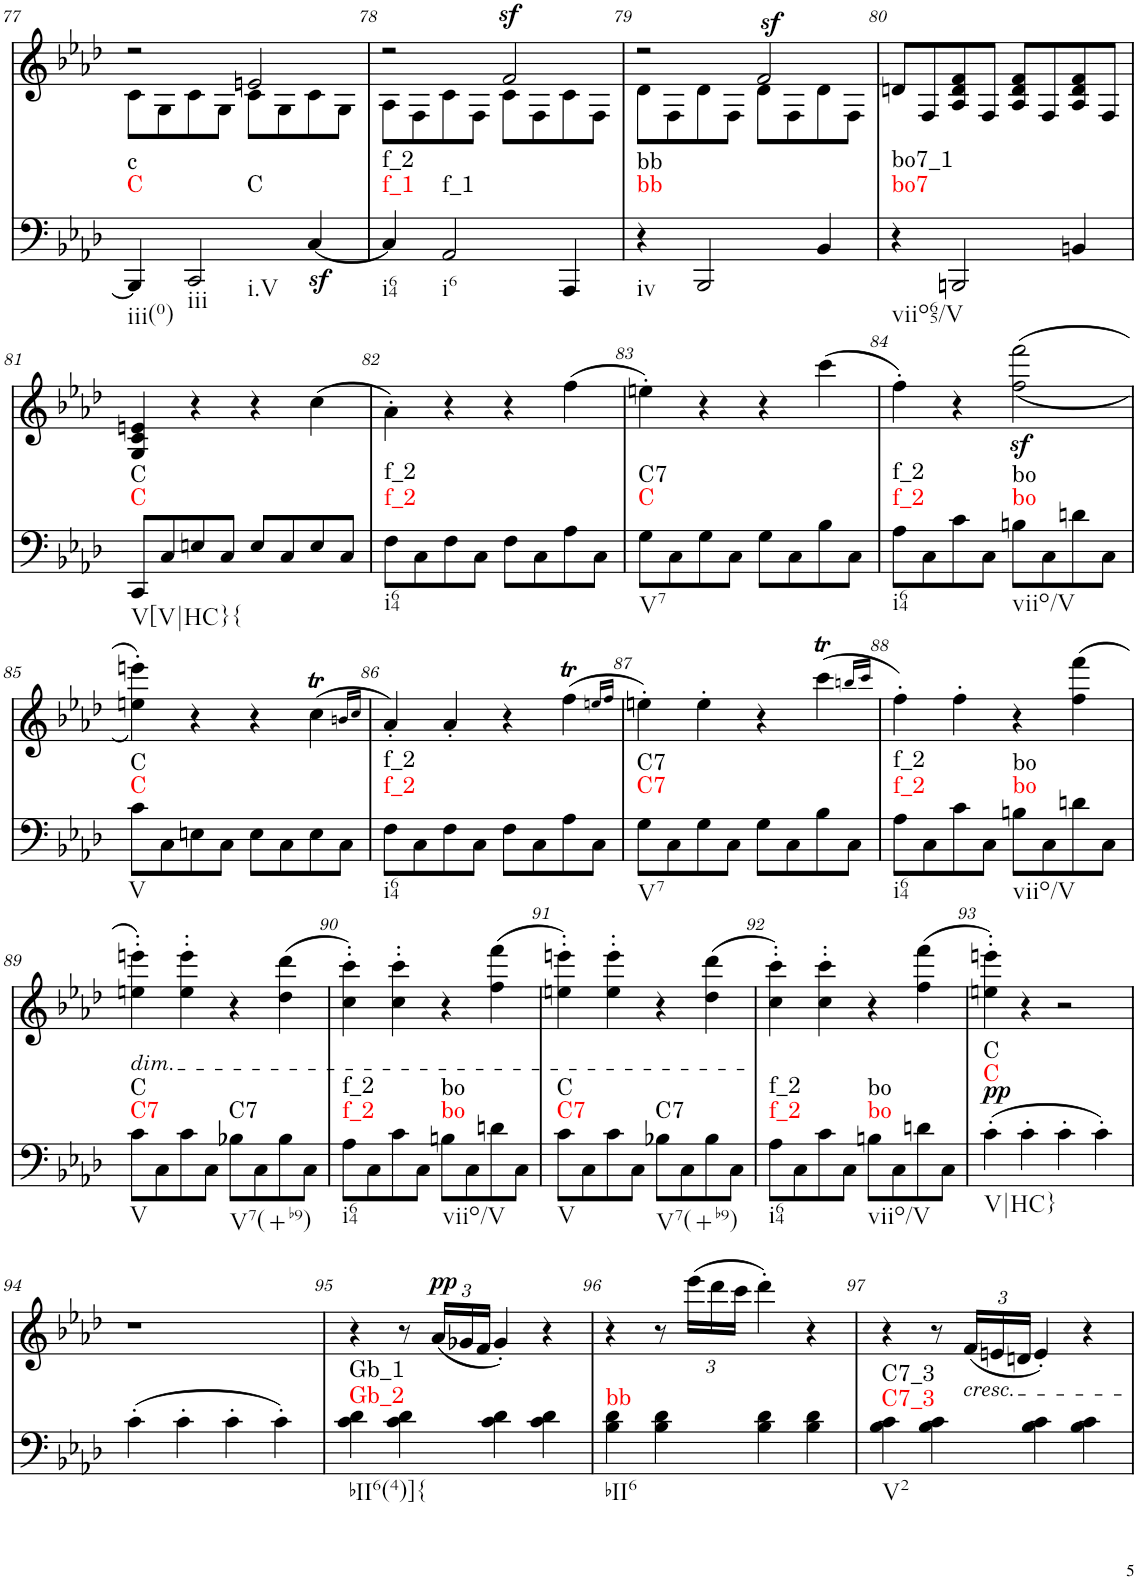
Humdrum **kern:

**kern	**dynam	**harte	**kern	**text	**dynam
*part2	*part2	*part2	*part1	*part1	*part1
*staff2	*staff2	*	*staff1	*staff1	*staff1
*I"piano	*	*	*I"piano	*	*
*I'Pno	*	*	*I'Pno	*	*
!!LO:PB:g=z
*clefF4	*	*	*clefG2	*	*
*k[b-e-a-d-]	*	*	*k[b-e-a-d-]	*	*
*f:	*	*	*f:	*	*
*M2/2	*	*	*M2/2	*	*
=77	=77	=77	=77	=77	=77
*	*	*	*^	*	*
!	!	!LO:H:n=1:kt=C	!	!	!	!
!	!	!LO:H:n=2:kt=c	!	!	!	!
4BBB-/]	.	N N	2r	8c\L	.	.
.	.	.	.	8G\	.	.
!	!	!LO:H:kt=C	!	!	!	!
2CC/	.	N	.	8c\	.	.
.	.	.	.	8G\J	.	.
.	.	.	2en/	8c\L	.	.
.	.	.	.	8G\	.	.
[4Cz</	.	.	.	8c\	.	.
.	.	.	.	8G\J	.	.
=78	=78	=78	=78	=78	=78	=78
!	!	!LO:H:n=1:kt=f_1	!	!	!	!
!	!	!LO:H:n=2:kt=f_2	!	!	!	!
4C/]	.	N N	2r	8A-\L	.	.
.	.	.	.	8F\	.	.
!	!	!LO:H:kt=f_1	!	!	!	!
2AA-/	.	N	.	8c\	.	.
.	.	.	.	8F\J	.	.
.	.	.	2f/	8c\L	.	.
!	!	!	!	!	!	!LO:DY:a
.	.	.	.	8F\	.	sf
4AAA-/	.	.	.	8c\	.	.
.	.	.	.	8F\J	.	.
=79	=79	=79	=79	=79	=79	=79
!	!	!LO:H:n=1:kt=bb	!	!	!	!
!	!	!LO:H:n=2:kt=bb	!	!	!	!
4r	.	N N	2r	8d-\L	.	.
.	.	.	.	8F\	.	.
2BBB-/	.	.	.	8d-\	.	.
.	.	.	.	8F\J	.	.
.	.	.	2f/	8d-\L	.	.
!	!	!	!	!	!	!LO:DY:a
.	.	.	.	8F\	.	sf
4BB-/	.	.	.	8d-\	.	.
.	.	.	.	8F\J	.	.
=80	=80	=80	=80	=80	=80	=80
!	!	!LO:H:n=1:kt=bo7	!	!	!	!
!	!	!LO:H:n=2:kt=bo7_1	!	!	!	!
*	*	*	*v	*v	*	*
4r	.	N N	8dn/L	.	.
.	.	.	8F/	.	.
2BBBn/	.	.	8A-/ 8d/ 8f/	.	.
.	.	.	8F/J	.	.
.	.	.	8A-/ 8d/ 8f/L	.	.
.	.	.	8F/	.	.
4BBn/	.	.	8A-/ 8d/ 8f/	.	.
.	.	.	8F/J	.	.
!!LO:LB:g=z
=81	=81	=81	=81	=81	=81
!	!	!LO:H:n=1:kt=C	!	!	!
!	!	!LO:H:n=2:kt=C	!	!	!
8CC/L	.	N N	4G/ 4c/ 4en/	.	.
8C/	.	.	.	.	.
8En/	.	.	4r	.	.
8C/J	.	.	.	.	.
8E/L	.	.	4r	.	.
8C/	.	.	.	.	.
8E/	.	.	(4cc\	.	.
8C/J	.	.	.	.	.
=82	=82	=82	=82	=82	=82
!	!	!LO:H:n=1:kt=f_2	!	!	!
!	!	!LO:H:n=2:kt=f_2	!	!	!
8F\L	.	N N	4a-'\)	.	.
8C\	.	.	.	.	.
8F\	.	.	4r	.	.
8C\J	.	.	.	.	.
8F\L	.	.	4r	.	.
8C\	.	.	.	.	.
8A-\	.	.	(4ff\	.	.
8C\J	.	.	.	.	.
=83	=83	=83	=83	=83	=83
!	!	!LO:H:n=1:kt=C	!	!	!
!	!	!LO:H:n=2:kt=C7	!	!	!
8G\L	.	N N	4een'\)	.	.
8C\	.	.	.	.	.
8G\	.	.	4r	.	.
8C\J	.	.	.	.	.
8G\L	.	.	4r	.	.
8C\	.	.	.	.	.
8B-\	.	.	(4ccc\	.	.
8C\J	.	.	.	.	.
=84	=84	=84	=84	=84	=84
!	!	!LO:H:n=1:kt=f_2	!	!	!
!	!	!LO:H:n=2:kt=f_2	!	!	!
8A-\L	.	N N	4ff'\)	.	.
8C\	.	.	.	.	.
8c\	.	.	4r	.	.
8C\J	.	.	.	.	.
!	!	!LO:H:n=1:kt=bo	!	!	!
!	!	!LO:H:n=2:kt=bo	!	!	!
8Bn\L	.	N N	(<(2ff\z< 2fff\z<	.	.
8C\	.	.	.	.	.
8dn\	.	.	.	.	.
8C\J	.	.	.	.	.
!!LO:LB:g=z
=85	=85	=85	=85	=85	=85
!	!	!LO:H:n=1:kt=C	!	!	!
!	!	!LO:H:n=2:kt=C	!	!	!
8c\L	.	N N	4een\' 4eeen\'))	.	.
8C\	.	.	.	.	.
8En\	.	.	4r	.	.
8C\J	.	.	.	.	.
8E\L	.	.	4r	.	.
8C\	.	.	.	.	.
8E\	.	.	(4cct\	.	.
8C\J	.	.	.	.	.
.	.	.	16qbn/LL	.	.
.	.	.	16qcc/JJ	.	.
=86	=86	=86	=86	=86	=86
!	!	!LO:H:n=1:kt=f_2	!	!	!
!	!	!LO:H:n=2:kt=f_2	!	!	!
8F\L	.	N N	4a-'/)	.	.
8C\	.	.	.	.	.
8F\	.	.	4a-'/	.	.
8C\J	.	.	.	.	.
8F\L	.	.	4r	.	.
8C\	.	.	.	.	.
8A-\	.	.	(4ffT\	.	.
8C\J	.	.	.	.	.
.	.	.	16qeen/LL	.	.
.	.	.	16qff/JJ	.	.
=87	=87	=87	=87	=87	=87
!	!	!LO:H:n=1:kt=C7	!	!	!
!	!	!LO:H:n=2:kt=C7	!	!	!
8G\L	.	N N	4een'\)	.	.
8C\	.	.	.	.	.
8G\	.	.	4ee'\	.	.
8C\J	.	.	.	.	.
8G\L	.	.	4r	.	.
8C\	.	.	.	.	.
8B-\	.	.	(4ccct\	.	.
8C\J	.	.	.	.	.
.	.	.	16qbbn/LL	.	.
.	.	.	16qccc/JJ	.	.
=88	=88	=88	=88	=88	=88
!	!	!LO:H:n=1:kt=f_2	!	!	!
!	!	!LO:H:n=2:kt=f_2	!	!	!
8A-\L	.	N N	4ff'\)	.	.
8C\	.	.	.	.	.
8c\	.	.	4ff'\	.	.
8C\J	.	.	.	.	.
!	!	!LO:H:n=1:kt=bo	!	!	!
!	!	!LO:H:n=2:kt=bo	!	!	!
8Bn\L	.	N N	4r	.	.
8C\	.	.	.	.	.
8dn\	.	.	(4ff\ 4fff\	.	.
8C\J	.	.	.	.	.
!!LO:LB:g=z
=89	=89	=89	=89	=89	=89
!	!	!LO:H:n=1:kt=C7	!LO:TX:b:i:t=dim.	!	!
!	!	!LO:H:n=2:kt=C	!	!	!
8c\L	.	N N	4een\' 4eeen\')	.	.
8C\	.	.	.	.	.
8c\	.	.	4ee\' 4eee\'	.	.
8C\J	.	.	.	.	.
!	!	!LO:H:kt=C7	!	!	!
8B-X\L	.	N	4r	.	.
8C\	.	.	.	.	.
8B-\	.	.	(4dd-\ 4ddd-\	.	.
8C\J	.	.	.	.	.
=90	=90	=90	=90	=90	=90
!	!	!LO:H:n=1:kt=f_2	!	!	!
!	!	!LO:H:n=2:kt=f_2	!	!	!
8A-\L	.	N N	4cc\' 4ccc\')	.	.
8C\	.	.	.	.	.
8c\	.	.	4cc\' 4ccc\'	.	.
8C\J	.	.	.	.	.
!	!	!LO:H:n=1:kt=bo	!	!	!
!	!	!LO:H:n=2:kt=bo	!	!	!
8Bn\L	.	N N	4r	.	.
8C\	.	.	.	.	.
8dn\	.	.	(4ff\ 4fff\	.	.
8C\J	.	.	.	.	.
=91	=91	=91	=91	=91	=91
!	!	!LO:H:n=1:kt=C7	!	!	!
!	!	!LO:H:n=2:kt=C	!	!	!
8c\L	.	N N	4een\' 4eeen\')	.	.
8C\	.	.	.	.	.
8c\	.	.	4ee\' 4eee\'	.	.
8C\J	.	.	.	.	.
!	!	!LO:H:kt=C7	!	!	!
8B-X\L	.	N	4r	.	.
8C\	.	.	.	.	.
8B-\	.	.	(4dd-\ 4ddd-\	.	.
8C\J	.	.	.	.	.
=92	=92	=92	=92	=92	=92
!	!	!LO:H:n=1:kt=f_2	!	!	!
!	!	!LO:H:n=2:kt=f_2	!	!	!
8A-\L	.	N N	4cc\' 4ccc\')	.	.
8C\	.	.	.	.	.
8c\	.	.	4cc\' 4ccc\'	.	.
8C\J	.	.	.	.	.
!	!	!LO:H:n=1:kt=bo	!	!	!
!	!	!LO:H:n=2:kt=bo	!	!	!
8Bn\L	.	N N	4r	.	.
8C\	.	.	.	.	.
8dn\	.	.	(4ff\ 4fff\	.	.
8C\J	.	.	.	.	.
=93	=93	=93	=93	=93	=93
!	!LO:DY:a	!LO:H:n=1:kt=C	!	!LO:LY:b	!
!	!	!LO:H:n=2:kt=C	!	!	!
(4c'\	pp	N N	4een\' 4eeen\')	pp	.
4c'\	.	.	4r	.	.
4c'\	.	.	2r	.	.
4c'\)	.	.	.	.	.
!!LO:LB:g=z
=94	=94	=94	=94	=94	=94
(4c'\	.	.	1r	.	.
4c'\	.	.	.	.	.
4c'\	.	.	.	.	.
4c'\)	.	.	.	.	.
=95	=95	=95	=95	=95	=95
!	!	!LO:H:n=1:kt=Gb_2	!	!	!
!	!	!LO:H:n=2:kt=Gb_1	!	!	!
4c\ 4d-\	.	N N	4r	.	.
4c\ 4d-\	.	.	8r	.	.
*	*	*	*Xbrackettup	*	*
!	!	!	!	!	!LO:DY:a
.	.	.	(24a-/LL	.	pp
.	.	.	24g-X/	.	.
.	.	.	24f/JJ	.	.
4c\ 4d-\	.	.	4g-'/)	.	.
4c\ 4d-\	.	.	4r	.	.
=96	=96	=96	=96	=96	=96
!	!	!LO:H:kt=bb	!	!	!
4B-\ 4d-\	.	N	4r	.	.
4B-\ 4d-\	.	.	8r	.	.
.	.	.	(24eee-\LL	.	.
.	.	.	24ddd-\	.	.
.	.	.	24ccc\JJ	.	.
4B-\ 4d-\	.	.	4ddd-'\)	.	.
4B-\ 4d-\	.	.	4r	.	.
=97	=97	=97	=97	=97	=97
!	!	!LO:H:n=1:kt=C7_3	!	!	!
!	!	!LO:H:n=2:kt=C7_3	!	!	!
4B-\ 4c\	.	N N	4r	.	.
4B-\ 4c\	.	.	8r	.	.
!	!	!	!LO:TX:b:i:t=cresc.	!	!
.	.	.	(24f/LL	.	.
.	.	.	24en/	.	.
.	.	.	24dn/JJ	.	.
4B-\ 4c\	.	.	4e'/)	.	.
4B-\ 4c\	.	.	4r	.	.
=	=	=	=	=	=
*-	*-	*-	*-	*-	*-
